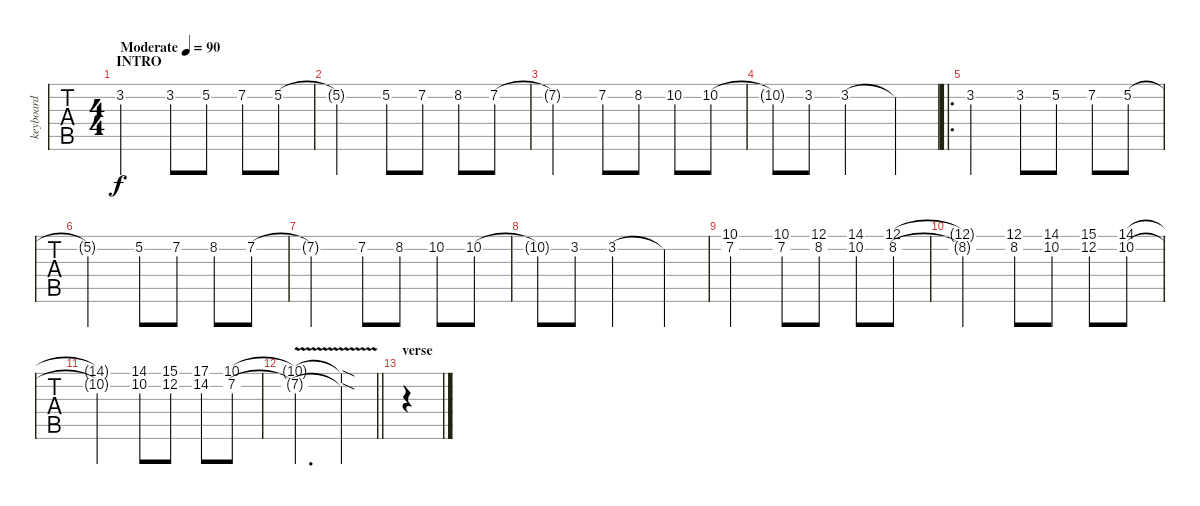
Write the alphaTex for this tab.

\track ("keyboard" "keyboard") {instrument electricpiano1}
\staff {tabs}
\tuning (E4 B3 G3 D3 A2 E2) {hide}
\ts (4 4)
\section ("" "INTRO")
\tempo (90 "Moderate")
\clef g2
\ks c
3.2.2{dy f instrument electricpiano1} 3.2.8 5.2.8 7.2.8 5.2.8 |
5.2{t}.2 5.2.8 7.2.8 8.2.8 7.2.8 |
7.2{t}.2 7.2.8 8.2.8 10.2.8 10.2.8 |
10.2{t}.8 3.2.8 3.2.2 3.2{t}.4 |
\ro
3.2.2 3.2.8 5.2.8 7.2.8 5.2.8 |
5.2{t}.2 5.2.8 7.2.8 8.2.8 7.2.8 |
7.2{t}.2 7.2.8 8.2.8 10.2.8 10.2.8 |
10.2{t}.8 3.2.8 3.2.2 3.2{t}.4 |
(10.1 7.2).2 (10.1 7.2).8 (12.1 8.2).8 (14.1 10.2).8 (12.1 8.2).8 |
(12.1{t} 8.2{t}).2 (12.1 8.2).8 (14.1 10.2).8 (15.1 12.2).8 (14.1 10.2).8 |
(14.1{t} 10.2{t}).2 (14.1 10.2).8 (15.1 12.2).8 (17.1 14.2).8 (10.1 7.2).8 |
\barLineRight lightlight
(10.1{t} 7.2{v t}).2{d} (10.1{sod t} 7.2{sod t}).4 |
\section ("" "verse")
